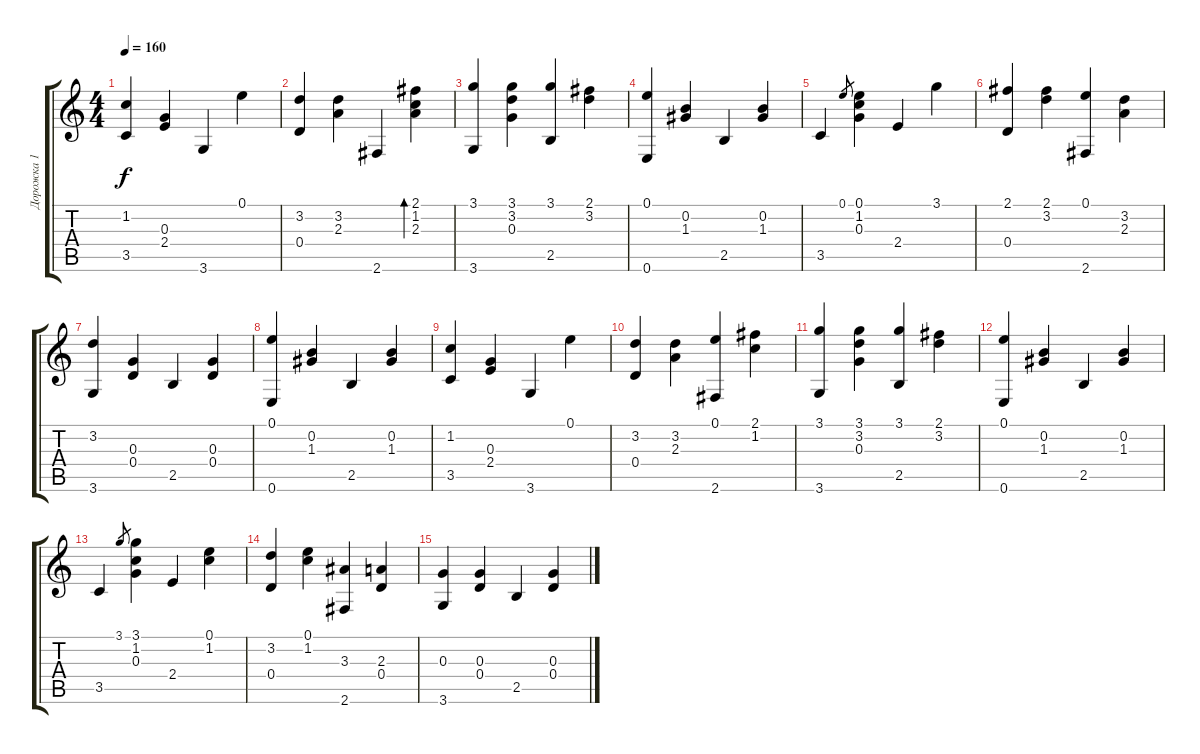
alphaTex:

\track ("Дорожка 1" "Дорожка 1") {instrument acousticguitarsteel}
\staff {score tabs}
\tuning (E4 B3 G3 D3 A2 E2) {hide}
\ts (4 4)
\tempo 160
\clef g2
\ks c
(1.2 3.5).4{dy f} (0.3 2.4).4 3.6.4 0.1.4 |
(3.2 0.4).4 (3.2 2.3).4 2.6.4 (2.1 1.2 2.3).4{bd 480} |
(3.1 3.6).4 (3.1 3.2 0.3).4 (3.1 2.5).4 (2.1 3.2).4 |
(0.1 0.6).4 (0.2 1.3).4 2.5.4 (0.2 1.3).4 |
3.5.4 0.1.8{gr} (0.1 1.2 0.3).4 2.4.4 3.1.4 |
(2.1 0.4).4 (2.1 3.2).4 (0.1 2.6).4 (3.2 2.3).4 |
(3.2 3.6).4 (0.3 0.4).4 2.5.4 (0.3 0.4).4 |
(0.1 0.6).4 (0.2 1.3).4 2.5.4 (0.2 1.3).4 |
(1.2 3.5).4 (0.3 2.4).4 3.6.4 0.1.4 |
(3.2 0.4).4 (3.2 2.3).4 (0.1 2.6).4 (2.1 1.2).4 |
(3.1 3.6).4 (3.1 3.2 0.3).4 (3.1 2.5).4 (2.1 3.2).4 |
(0.1 0.6).4 (0.2 1.3).4 2.5.4 (0.2 1.3).4 |
3.5.4 3.1.8{gr} (3.1 1.2 0.3).4 2.4.4 (0.1 1.2).4 |
(3.2 0.4).4 (0.1 1.2).4 (3.3 2.6).4 (2.3 0.4).4 |
(0.3 3.6).4 (0.3 0.4).4 2.5.4 (0.3 0.4).4
